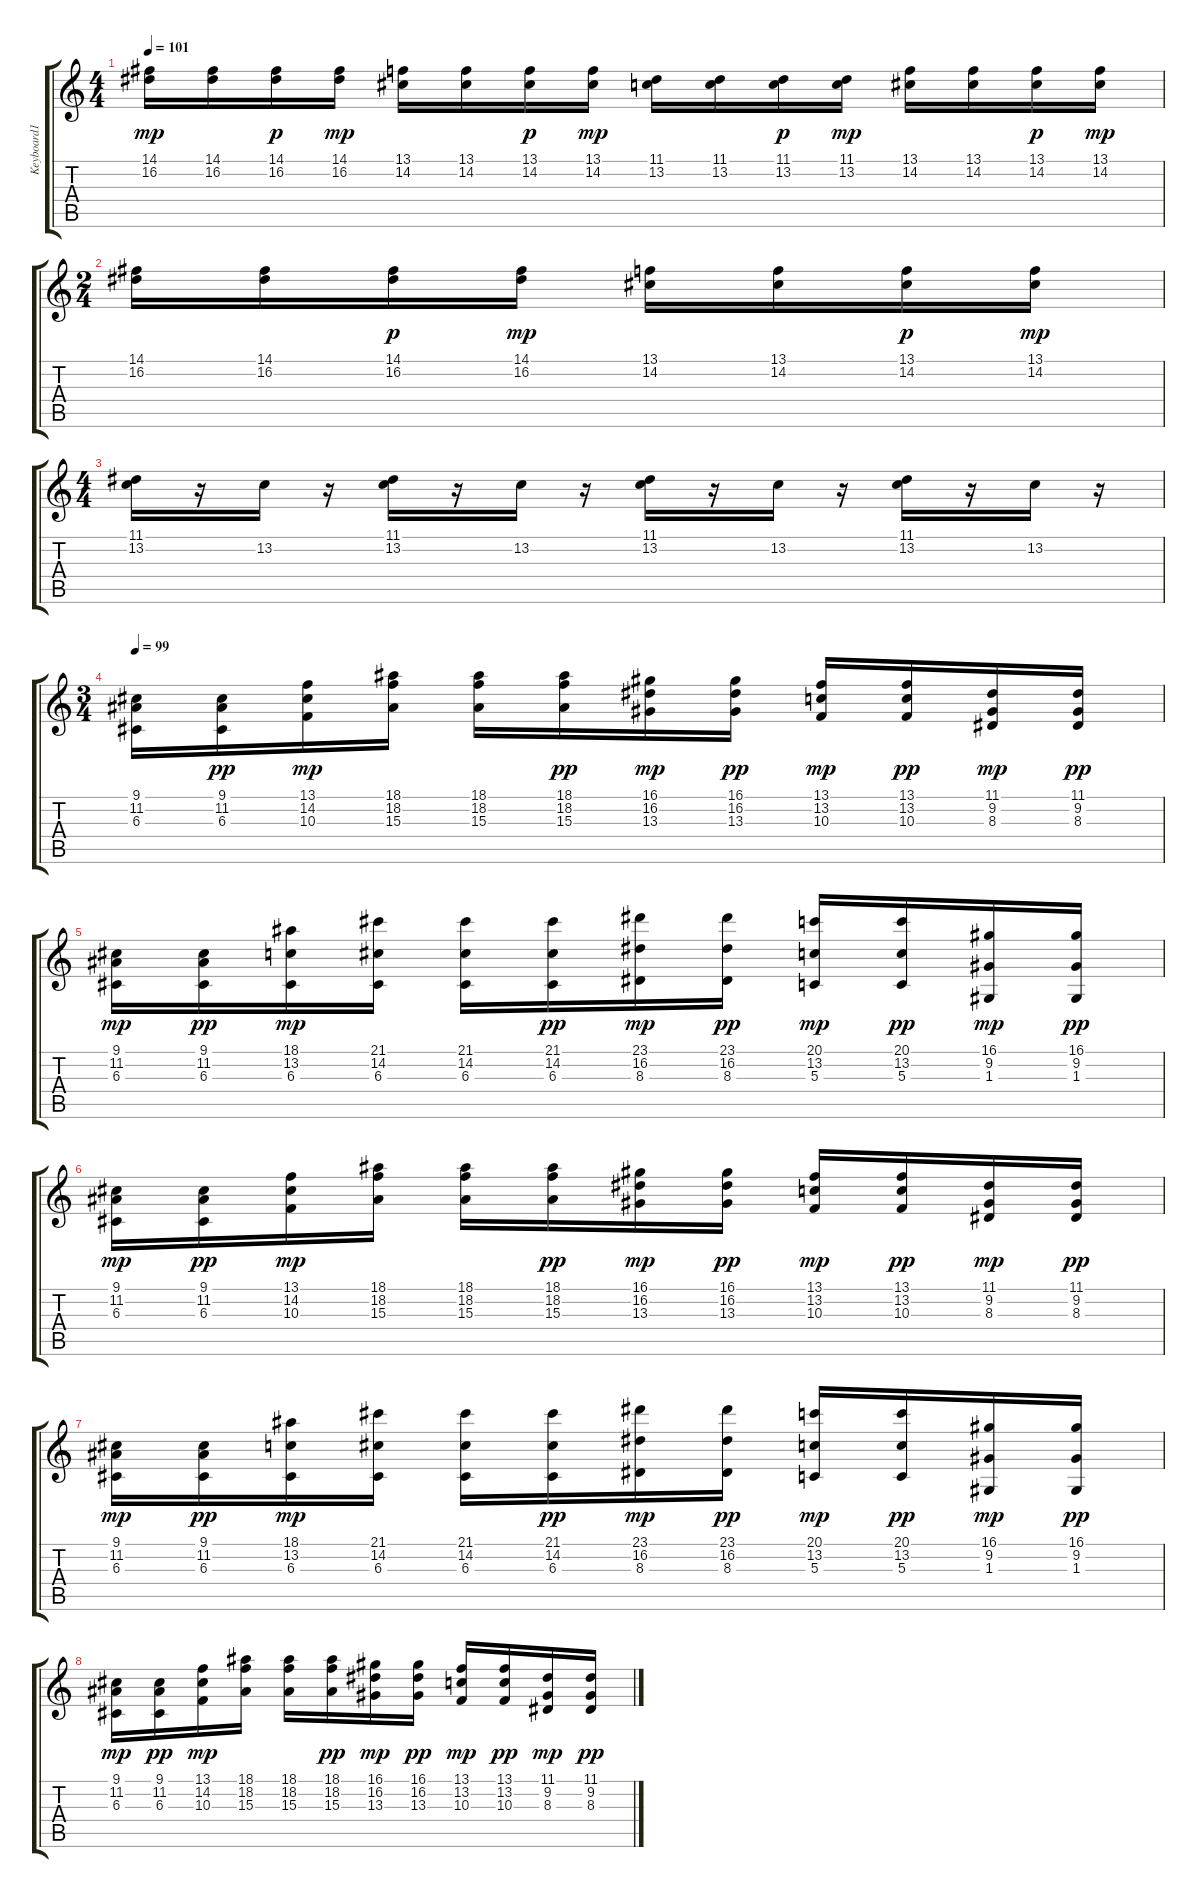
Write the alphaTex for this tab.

\track ("Keyboard1" "Keyboard1") {instrument brasssection}
\staff {score tabs}
\tuning (E4 B3 G3 D3 A2 E2) {hide}
\ts (4 4)
\tempo 101
\clef g2
\ks c
(14.1 16.2).16{dy mp} (14.1 16.2).16 (14.1 16.2).16{dy p} (14.1 16.2).16{dy mp} (13.1 14.2).16 (13.1 14.2).16 (13.1 14.2).16{dy p} (13.1 14.2).16{dy mp} (11.1 13.2).16 (11.1 13.2).16 (11.1 13.2).16{dy p} (11.1 13.2).16{dy mp} (13.1 14.2).16 (13.1 14.2).16 (13.1 14.2).16{dy p} (13.1 14.2).16{dy mp} |
\ts (2 4)
(14.1 16.2).16 (14.1 16.2).16 (14.1 16.2).16{dy p} (14.1 16.2).16{dy mp} (13.1 14.2).16 (13.1 14.2).16 (13.1 14.2).16{dy p} (13.1 14.2).16{dy mp} |
\ts (4 4)
(11.1 13.2).16 r.16 13.2.16 r.16 (11.1 13.2).16 r.16 13.2.16 r.16 (11.1 13.2).16 r.16 13.2.16 r.16 (11.1 13.2).16 r.16 13.2.16 r.16 |
\ts (3 4)
\tempo 99
(9.1 11.2 6.3).16 (9.1 11.2 6.3).16{dy pp} (13.1 14.2 10.3).16{dy mp} (18.1 18.2 15.3).16 (18.1 18.2 15.3).16 (18.1 18.2 15.3).16{dy pp} (16.1 16.2 13.3).16{dy mp} (16.1 16.2 13.3).16{dy pp} (13.1 13.2 10.3).16{dy mp} (13.1 13.2 10.3).16{dy pp} (11.1 9.2 8.3).16{dy mp} (11.1 9.2 8.3).16{dy pp} |
(9.1 11.2 6.3).16{dy mp} (9.1 11.2 6.3).16{dy pp} (18.1 13.2 6.3).16{dy mp} (21.1 14.2 6.3).16 (21.1 14.2 6.3).16 (21.1 14.2 6.3).16{dy pp} (23.1 16.2 8.3).16{dy mp} (23.1 16.2 8.3).16{dy pp} (20.1 13.2 5.3).16{dy mp} (20.1 13.2 5.3).16{dy pp} (16.1 9.2 1.3).16{dy mp} (16.1 9.2 1.3).16{dy pp} |
(9.1 11.2 6.3).16{dy mp} (9.1 11.2 6.3).16{dy pp} (13.1 14.2 10.3).16{dy mp} (18.1 18.2 15.3).16 (18.1 18.2 15.3).16 (18.1 18.2 15.3).16{dy pp} (16.1 16.2 13.3).16{dy mp} (16.1 16.2 13.3).16{dy pp} (13.1 13.2 10.3).16{dy mp} (13.1 13.2 10.3).16{dy pp} (11.1 9.2 8.3).16{dy mp} (11.1 9.2 8.3).16{dy pp} |
(9.1 11.2 6.3).16{dy mp} (9.1 11.2 6.3).16{dy pp} (18.1 13.2 6.3).16{dy mp} (21.1 14.2 6.3).16 (21.1 14.2 6.3).16 (21.1 14.2 6.3).16{dy pp} (23.1 16.2 8.3).16{dy mp} (23.1 16.2 8.3).16{dy pp} (20.1 13.2 5.3).16{dy mp} (20.1 13.2 5.3).16{dy pp} (16.1 9.2 1.3).16{dy mp} (16.1 9.2 1.3).16{dy pp} |
(9.1 11.2 6.3).16{dy mp} (9.1 11.2 6.3).16{dy pp} (13.1 14.2 10.3).16{dy mp} (18.1 18.2 15.3).16 (18.1 18.2 15.3).16 (18.1 18.2 15.3).16{dy pp} (16.1 16.2 13.3).16{dy mp} (16.1 16.2 13.3).16{dy pp} (13.1 13.2 10.3).16{dy mp} (13.1 13.2 10.3).16{dy pp} (11.1 9.2 8.3).16{dy mp} (11.1 9.2 8.3).16{dy pp}
